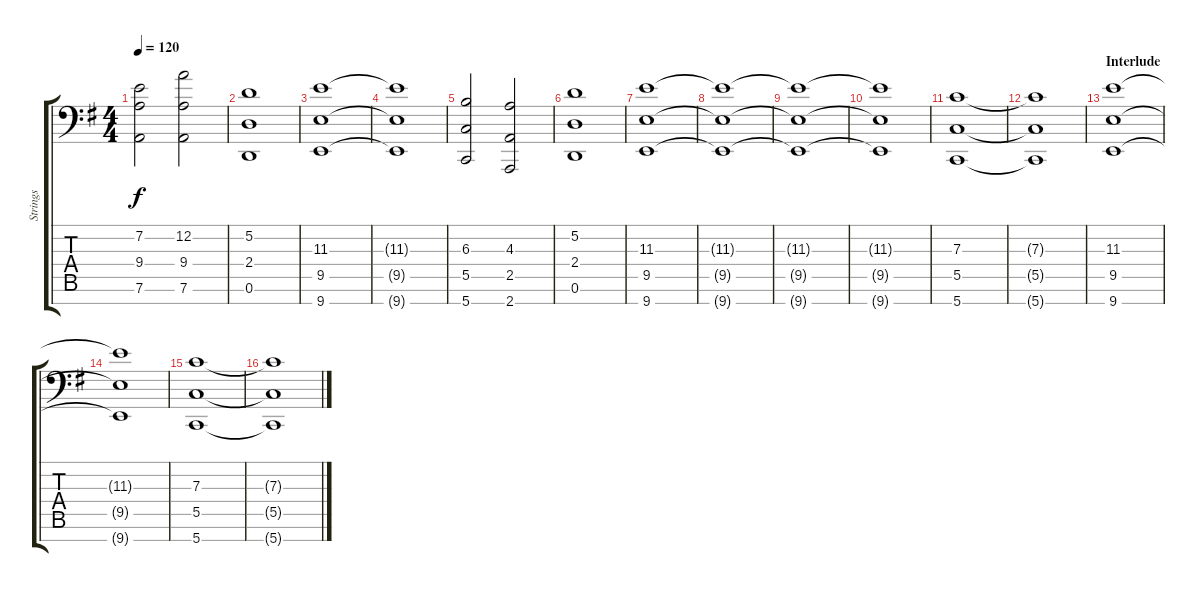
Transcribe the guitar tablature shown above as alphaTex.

\track ("Strings" "Strings") {instrument stringensemble2}
\staff {score tabs}
\tuning (D4 A3 F3 C3 G2 D2 G1) {hide}
\ts (4 4)
\tempo 120
\clef f4
\ks g
(7.2 9.4 7.6).2{dy f} (12.2 9.4 7.6).2 |
(5.2 2.4 0.6).1 |
(11.3 9.5 9.7).1 |
(11.3{t} 9.5{t} 9.7{t}).1 |
(6.3 5.5 5.7).2 (4.3 2.5 2.7).2 |
(5.2 2.4 0.6).1 |
(11.3 9.5 9.7).1 |
(11.3{t} 9.5{t} 9.7{t}).1 |
(11.3{t} 9.5{t} 9.7{t}).1 |
(11.3{t} 9.5{t} 9.7{t}).1 |
(7.3 5.5 5.7).1 |
(7.3{t} 5.5{t} 5.7{t}).1 |
\section ("" "Interlude")
(11.3 9.5 9.7).1 |
(11.3{t} 9.5{t} 9.7{t}).1 |
(7.3 5.5 5.7).1 |
(7.3{t} 5.5{t} 5.7{t}).1
